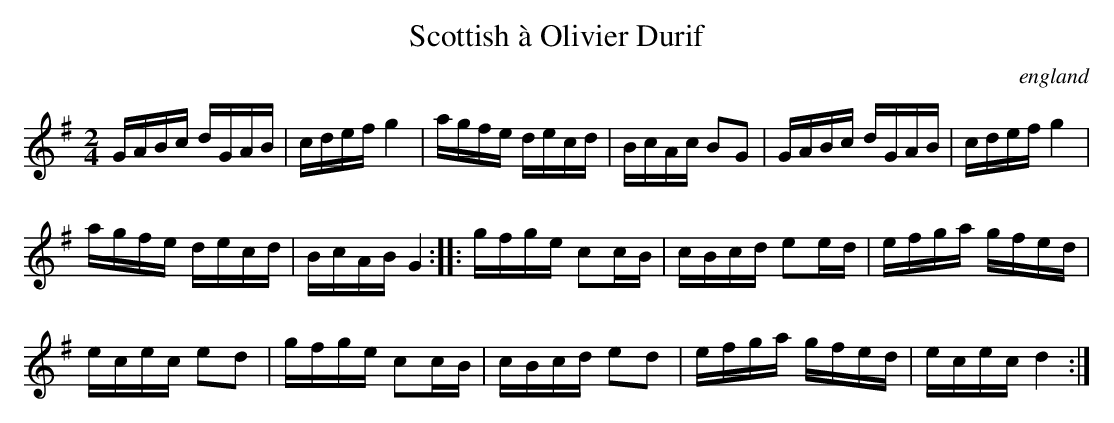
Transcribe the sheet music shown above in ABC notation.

X:1
T:Scottish à Olivier Durif
O:england
M:2/4
L:1/16
K:G
GABc dGAB|cdef g4|agfe decd|\
BcAc B2G2|GABc dGAB|cdef g4|
agfe decd|BcAB G4::gfge c2cB|\
cBcd e2ed|efga gfed|
ecec e2d2|gfge c2cB|cBcd e2d2|\
efga gfed|ecec d4:|
